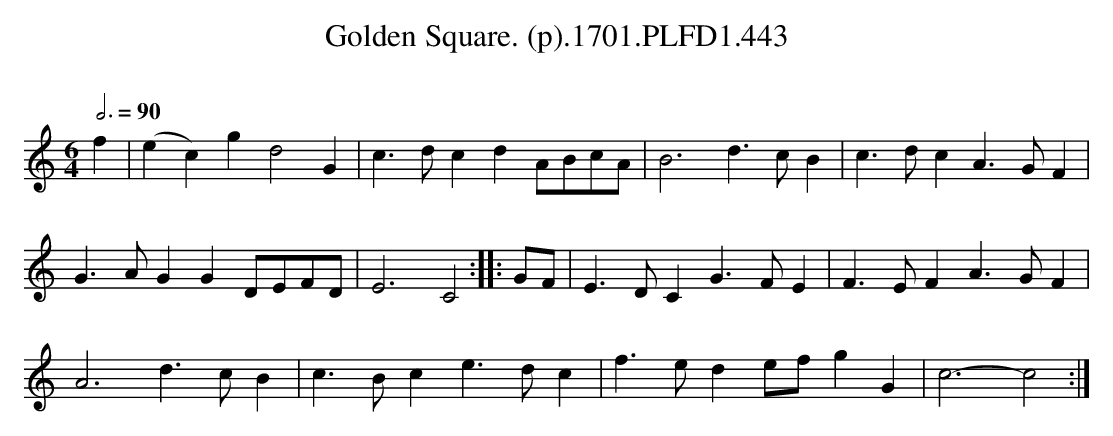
X:1
T:Golden Square. (p).1701.PLFD1.443
M:6/4
L:1/4
Q:3/4=90
O:
K:C
f|(ec)gd2G|c>dcdA/B/c/A/|B3d>cB|c>dcA>GF|
G>AGGD/E/F/D/|E3C2:||:G/F/|E>DCG>FE|F>EFA>GF|
A3d>cB|c>Bce>dc|f>ede/f/gG|c3-c2:|
